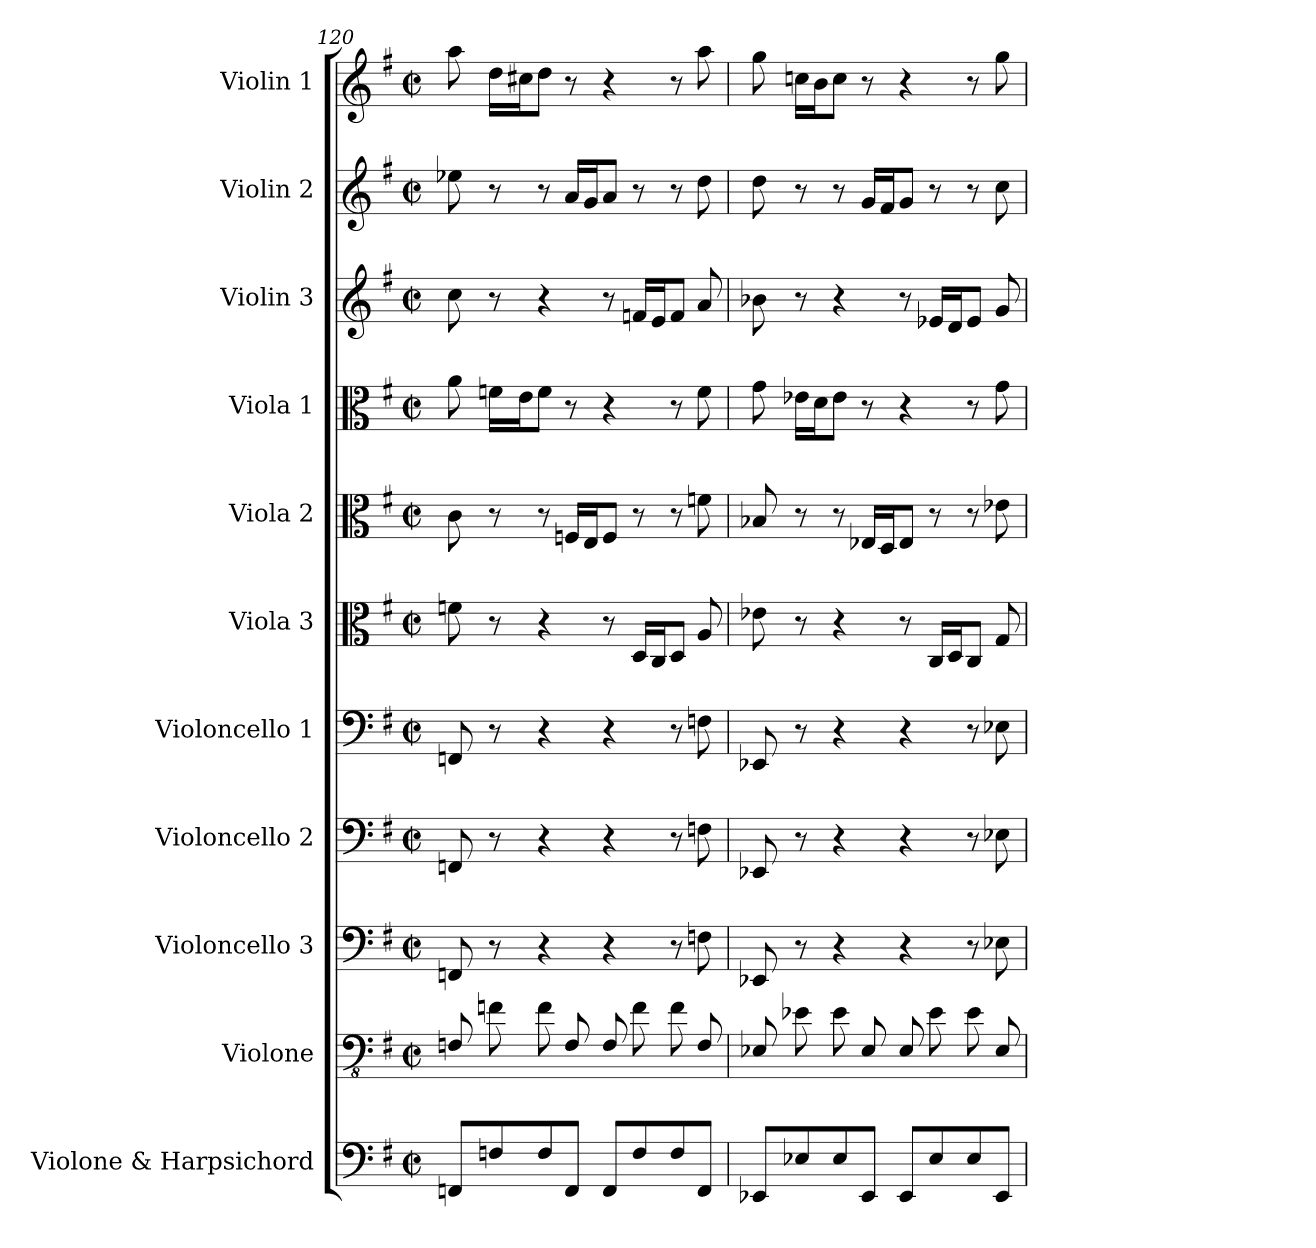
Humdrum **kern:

**kern	**kern	**kern	**kern	**kern	**kern	**kern	**kern	**kern	**kern	**kern
*part11	*part10	*part9	*part8	*part7	*part6	*part5	*part4	*part3	*part2	*part1
*staff11	*staff10	*staff9	*staff8	*staff7	*staff6	*staff5	*staff4	*staff3	*staff2	*staff1
*I"Violone &amp; Harpsichord	*I"Violone	*I"Violoncello 3	*I"Violoncello 2	*I"Violoncello 1	*I"Viola 3	*I"Viola 2	*I"Viola 1	*I"Violin 3	*I"Violin 2	*I"Violin 1
*I'Vne. &amp; Hch.	*I'Vne.	*I'Vc. 3	*I'Vc. 2	*I'Vc. 1	*I'Vla. 3	*I'Vla. 2	*I'Vla. 1	*I'Vln. 3	*I'Vln. 2	*I'Vln. 1
*clefF4	*clefFv4	*clefF4	*clefF4	*clefF4	*clefC3	*clefC3	*clefC3	*clefG2	*clefG2	*clefG2
*	*ITrd7c12	*	*	*	*	*	*	*	*	*
*k[f#]	*k[f#]	*k[f#]	*k[f#]	*k[f#]	*k[f#]	*k[f#]	*k[f#]	*k[f#]	*k[f#]	*k[f#]
*M4/4	*M4/4	*M4/4	*M4/4	*M4/4	*M4/4	*M4/4	*M4/4	*M4/4	*M4/4	*M4/4
*met(c|)	*met(c|)	*met(c|)	*met(c|)	*met(c|)	*met(c|)	*met(c|)	*met(c|)	*met(c|)	*met(c|)	*met(c|)
=120	=120	=120	=120	=120	=120	=120	=120	=120	=120	=120
8FFn/L	8FFFn/	8FFn/	8FFn/	8FFn/	8fn\	8c\	8a\	8cc\	8ee-X\	8aa\
8Fn/	8FFn\	8r	8r	8r	8r	8r	16fn\LL	8r	8r	16dd\LL
.	.	.	.	.	.	.	16e\J	.	.	16cc#X\J
8F/	8FF\	4r	4r	4r	4r	8r	8f\J	4r	8r	8dd\J
8FF/J	8FFF/	.	.	.	.	16Fn/LL	8r	.	16a/LL	8r
.	.	.	.	.	.	16E/J	.	.	16g/J	.
8FF/L	8FFF/	4r	4r	4r	8r	8F/J	4r	8r	8a/J	4r
8F/	8FF\	.	.	.	16D/LL	8r	.	16fn/LL	8r	.
.	.	.	.	.	16C/J	.	.	16e/J	.	.
8F/	8FF\	8r	8r	8r	8D/J	8r	8r	8f/J	8r	8r
8FF/J	8FFF/	8Fn\	8Fn\	8Fn\	8A/	8fn\	8f\	8a/	8dd\	8aa\
=121	=121	=121	=121	=121	=121	=121	=121	=121	=121	=121
8EE-X/L	8EEE-X/	8EE-X/	8EE-X/	8EE-X/	8e-X\	8B-X/	8g\	8b-X\	8dd\	8gg\
8E-X/	8EE-X\	8r	8r	8r	8r	8r	16e-X\LL	8r	8r	16ccn\LL
.	.	.	.	.	.	.	16d\J	.	.	16b\J
8E-/	8EE-\	4r	4r	4r	4r	8r	8e-\J	4r	8r	8cc\J
8EE-/J	8EEE-/	.	.	.	.	16E-X/LL	8r	.	16g/LL	8r
.	.	.	.	.	.	16D/J	.	.	16f#/J	.
8EE-/L	8EEE-/	4r	4r	4r	8r	8E-/J	4r	8r	8g/J	4r
8E-/	8EE-\	.	.	.	16C/LL	8r	.	16e-X/LL	8r	.
.	.	.	.	.	16D/J	.	.	16d/J	.	.
8E-/	8EE-\	8r	8r	8r	8C/J	8r	8r	8e-/J	8r	8r
8EE-/J	8EEE-/	8E-X\	8E-X\	8E-X\	8G/	8e-X\	8g\	8g/	8cc\	8gg\
=	=	=	=	=	=	=	=	=	=	=
*-	*-	*-	*-	*-	*-	*-	*-	*-	*-	*-
